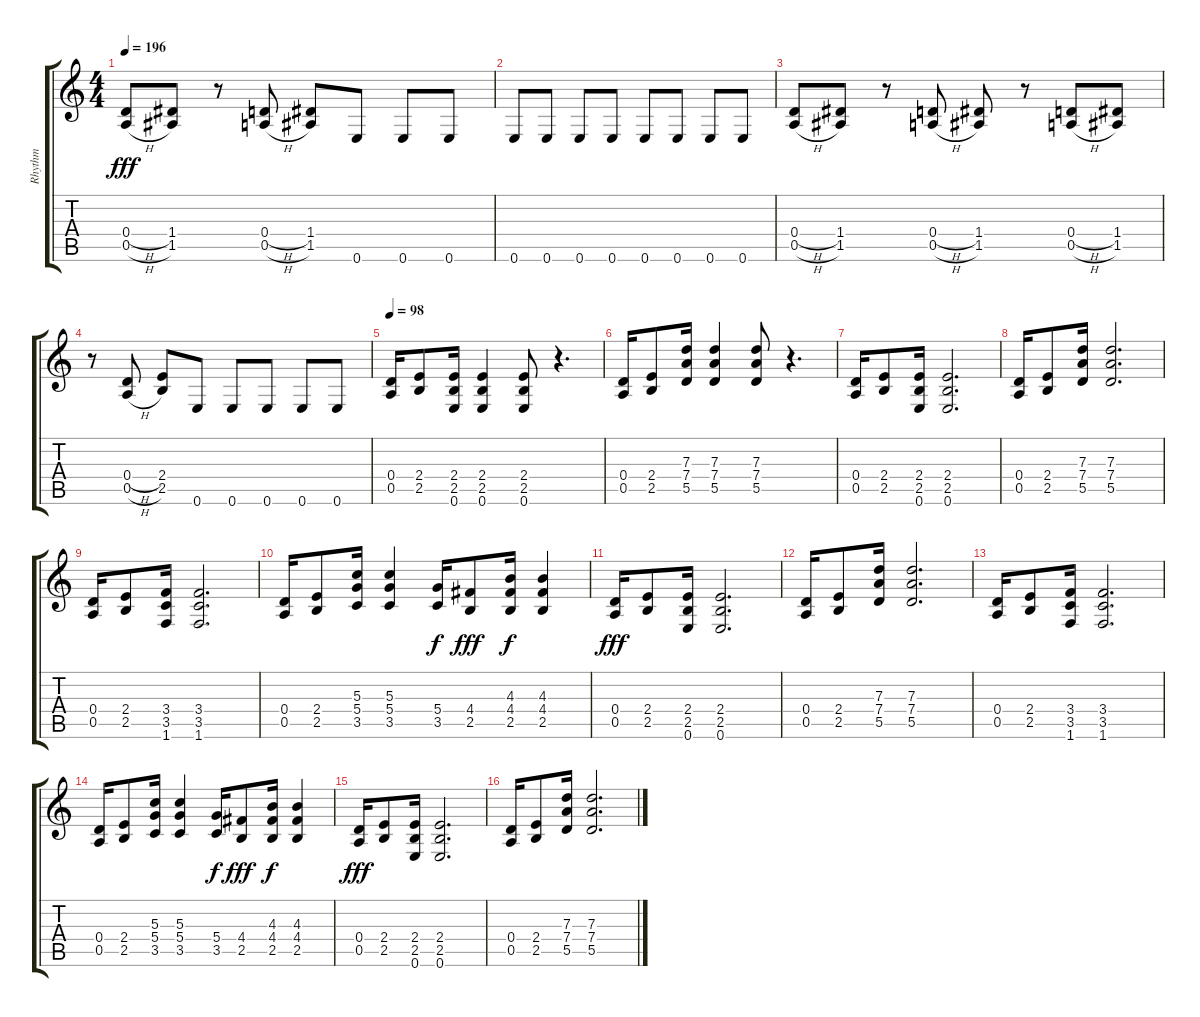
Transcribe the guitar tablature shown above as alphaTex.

\track ("Rhythm" "Rhythm") {instrument electricguitarclean}
\staff {score tabs}
\tuning (E4 B3 G3 D3 A2 E2) {hide}
\ts (4 4)
\tempo 196
\clef g2
\ks c
(0.4{h} 0.5{h}).8{dy fff} (1.4 1.5).8 r.8 (0.4{h} 0.5{h}).8 (1.4 1.5).8 0.6.8 0.6.8 0.6.8 |
0.6.8 0.6.8 0.6.8 0.6.8 0.6.8 0.6.8 0.6.8 0.6.8 |
(0.4{h} 0.5{h}).8 (1.4 1.5).8 r.8 (0.4{h} 0.5{h}).8 (1.4 1.5).8 r.8 (0.4{h} 0.5{h}).8 (1.4 1.5).8 |
r.8 (0.4{h} 0.5{h}).8 (2.4 2.5).8 0.6.8 0.6.8 0.6.8 0.6.8 0.6.8 |
\tempo 98
(0.4 0.5).16 (2.4 2.5).8 (2.4 2.5 0.6).16 (2.4 2.5 0.6).4 (2.4 2.5 0.6).8 r.4{d} |
(0.4 0.5).16 (2.4 2.5).8 (7.3 7.4 5.5).16 (7.3 7.4 5.5).4 (7.3 7.4 5.5).8 r.4{d} |
(0.4 0.5).16 (2.4 2.5).8 (2.4 2.5 0.6).16 (2.4 2.5 0.6).2{d} |
(0.4 0.5).16 (2.4 2.5).8 (7.3 7.4 5.5).16 (7.3 7.4 5.5).2{d} |
(0.4 0.5).16 (2.4 2.5).8 (3.4 3.5 1.6).16 (3.4 3.5 1.6).2{d} |
(0.4 0.5).16 (2.4 2.5).8 (5.3 5.4 3.5).16 (5.3 5.4 3.5).4 (5.4 3.5).16{dy f} (4.4 2.5).8{dy fff} (4.3 4.4 2.5).16{dy f} (4.3 4.4 2.5).4 |
(0.4 0.5).16{dy fff} (2.4 2.5).8 (2.4 2.5 0.6).16 (2.4 2.5 0.6).2{d} |
(0.4 0.5).16 (2.4 2.5).8 (7.3 7.4 5.5).16 (7.3 7.4 5.5).2{d} |
(0.4 0.5).16 (2.4 2.5).8 (3.4 3.5 1.6).16 (3.4 3.5 1.6).2{d} |
(0.4 0.5).16 (2.4 2.5).8 (5.3 5.4 3.5).16 (5.3 5.4 3.5).4 (5.4 3.5).16{dy f} (4.4 2.5).8{dy fff} (4.3 4.4 2.5).16{dy f} (4.3 4.4 2.5).4 |
(0.4 0.5).16{dy fff} (2.4 2.5).8 (2.4 2.5 0.6).16 (2.4 2.5 0.6).2{d} |
(0.4 0.5).16 (2.4 2.5).8 (7.3 7.4 5.5).16 (7.3 7.4 5.5).2{d}
